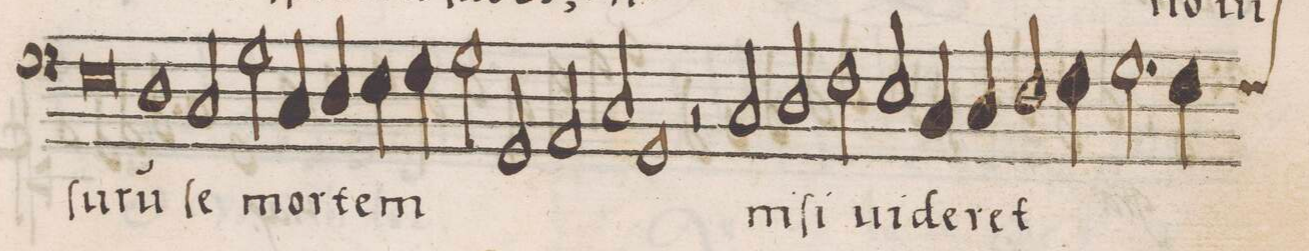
**kern	**text
*I"BASSVS	*
*clefF4	*
*k[]	*
*met(C)	*
*M2/1	*
0E	-ſu-
=16-	=16-
1D	-ru(m)
2C/	ſe
2G\	mor-
=17-	=17-
4C/	.
4D/	.
4E\	-tem
4F\	.
2G\	.
2GG/	.
=18-	=18-
2AA/	.
2C/	.
1GG	.
=19-	=19-
2r	.
2C/	ni-
2D/	-ſi
2F\	ui-
=20-	=20-
2E/	.
4C/	-de-
4D/	-ret
4E/	.
4F\	.
2.G\	.
=21-	=21-
*custos:F	*
4F\	.
*-	*-
